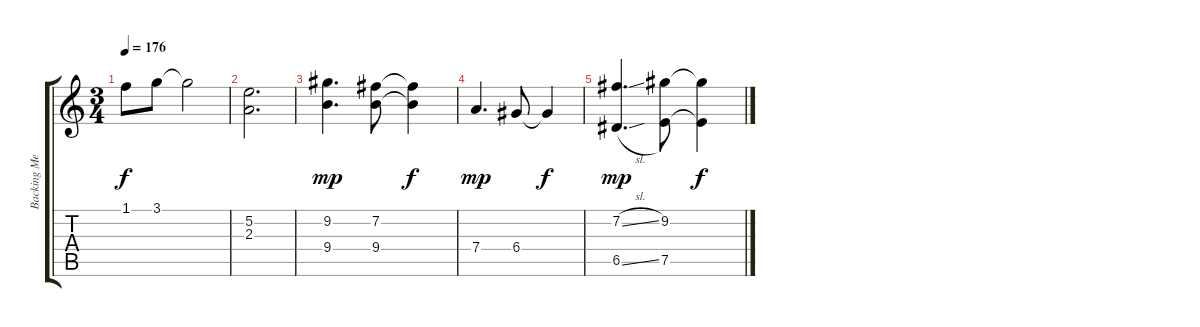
\track ("Backing Melody" "Backing Me") {instrument acousticguitarsteel}
\staff {score tabs}
\tuning (E4 B3 G3 D3 A2 E2) {hide}
\ts (3 4)
\tempo 176
\clef g2
\ks c
1.1.8{dy f} 3.1.8 3.1{t}.2 |
(5.2 2.3).2{d} |
(9.2 9.4).4{d dy mp} (7.2 9.4).8 (7.2{t} 9.4{t}).4{dy f} |
7.4.4{d dy mp} 6.4.8 6.4{t}.4{dy f} |
(7.2{sl} 6.5{sl}).4{d dy mp} (9.2 7.5).8 (9.2{t} 7.5{t}).4{dy f}
